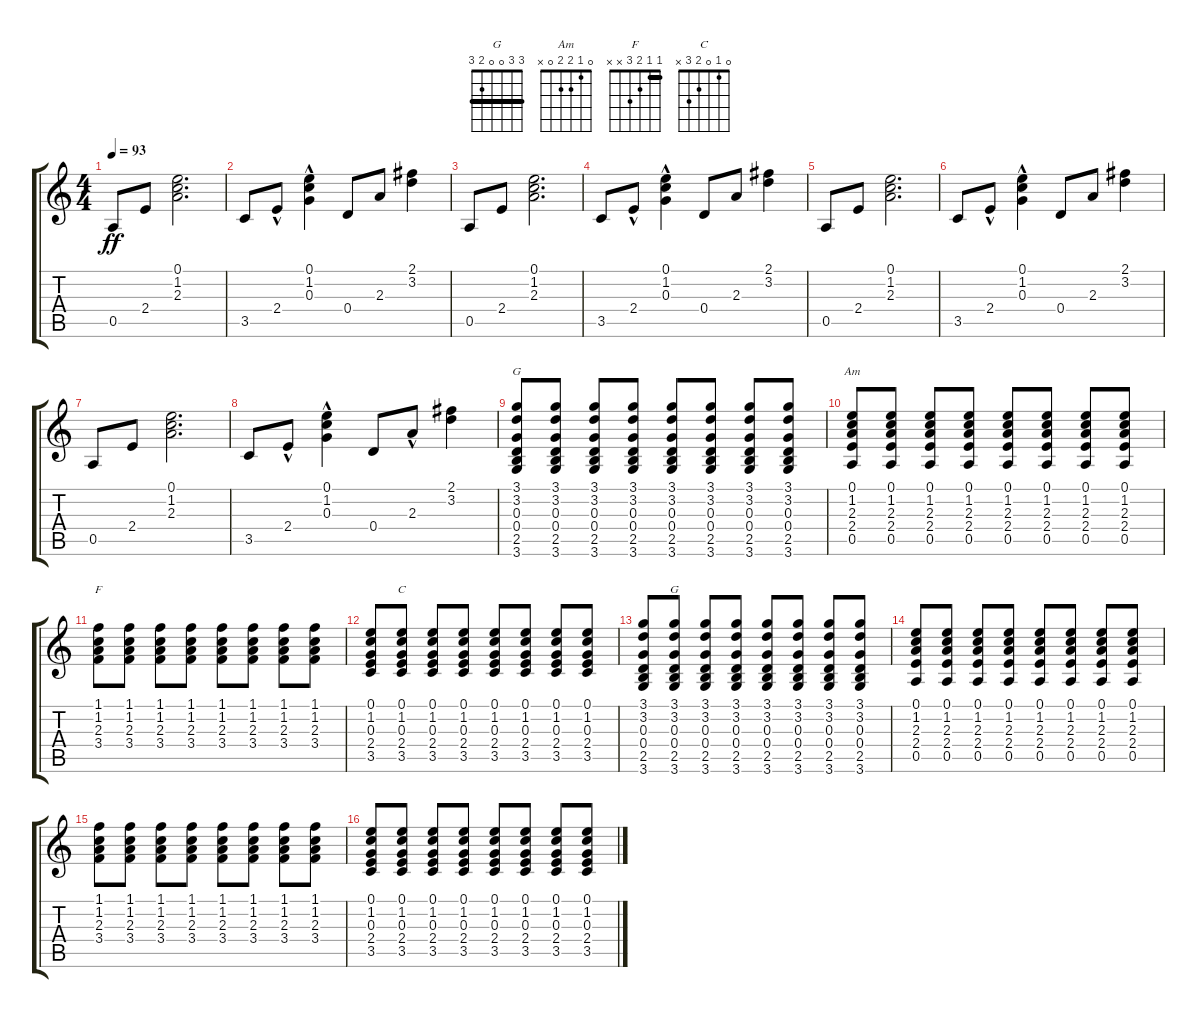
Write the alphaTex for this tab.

\track "" {instrument acousticguitarsteel}
\staff {score tabs}
\tuning (E4 B3 G3 D3 A2 E2) {hide}
\chord ("G" 3 3 0 0 2 3)
\chord ("Am" 0 1 2 2 0 x)
\chord ("F" 1 1 2 3 x x) {barre 1}
\chord ("C" 0 1 0 2 3 x)
\chord ("G" 3 3 0 0 2 3) {barre 3}
\ts (4 4)
\tempo 93
\clef g2
\ks c
0.5.8{dy ff} 2.4.8 (0.1 1.2 2.3).2{d} |
3.5.8 2.4{hac}.8 (0.1 1.2 0.3{hac}).4 0.4.8 2.3.8 (2.1 3.2).4 |
0.5.8 2.4.8 (0.1 1.2 2.3).2{d} |
3.5.8 2.4{hac}.8 (0.1 1.2 0.3{hac}).4 0.4.8 2.3.8 (2.1 3.2).4 |
0.5.8 2.4.8 (0.1 1.2 2.3).2{d} |
3.5.8 2.4{hac}.8 (0.1 1.2 0.3{hac}).4 0.4.8 2.3.8 (2.1 3.2).4 |
0.5.8 2.4.8 (0.1 1.2 2.3).2{d} |
3.5.8 2.4{hac}.8 (0.1 1.2 0.3{hac}).4 0.4.8 2.3{hac}.8 (2.1 3.2).4 |
(3.1 3.2 0.3 0.4 2.5 3.6).8{ch "G"} (3.1 3.2 0.3 0.4 2.5 3.6).8 (3.1 3.2 0.3 0.4 2.5 3.6).8 (3.1 3.2 0.3 0.4 2.5 3.6).8 (3.1 3.2 0.3 0.4 2.5 3.6).8 (3.1 3.2 0.3 0.4 2.5 3.6).8 (3.1 3.2 0.3 0.4 2.5 3.6).8 (3.1 3.2 0.3 0.4 2.5 3.6).8 |
(0.1 1.2 2.3 2.4 0.5).8{ch "Am"} (0.1 1.2 2.3 2.4 0.5).8 (0.1 1.2 2.3 2.4 0.5).8 (0.1 1.2 2.3 2.4 0.5).8 (0.1 1.2 2.3 2.4 0.5).8 (0.1 1.2 2.3 2.4 0.5).8 (0.1 1.2 2.3 2.4 0.5).8 (0.1 1.2 2.3 2.4 0.5).8 |
(1.1 1.2 2.3 3.4).8{ch "F"} (1.1 1.2 2.3 3.4).8 (1.1 1.2 2.3 3.4).8 (1.1 1.2 2.3 3.4).8 (1.1 1.2 2.3 3.4).8 (1.1 1.2 2.3 3.4).8 (1.1 1.2 2.3 3.4).8 (1.1 1.2 2.3 3.4).8 |
(0.1 1.2 0.3 2.4 3.5).8 (0.1 1.2 0.3 2.4 3.5).8{ch "C"} (0.1 1.2 0.3 2.4 3.5).8 (0.1 1.2 0.3 2.4 3.5).8 (0.1 1.2 0.3 2.4 3.5).8 (0.1 1.2 0.3 2.4 3.5).8 (0.1 1.2 0.3 2.4 3.5).8 (0.1 1.2 0.3 2.4 3.5).8 |
(3.1 3.2 0.3 0.4 2.5 3.6).8 (3.1 3.2 0.3 0.4 2.5 3.6).8{ch "G"} (3.1 3.2 0.3 0.4 2.5 3.6).8 (3.1 3.2 0.3 0.4 2.5 3.6).8 (3.1 3.2 0.3 0.4 2.5 3.6).8 (3.1 3.2 0.3 0.4 2.5 3.6).8 (3.1 3.2 0.3 0.4 2.5 3.6).8 (3.1 3.2 0.3 0.4 2.5 3.6).8 |
(0.1 1.2 2.3 2.4 0.5).8 (0.1 1.2 2.3 2.4 0.5).8 (0.1 1.2 2.3 2.4 0.5).8 (0.1 1.2 2.3 2.4 0.5).8 (0.1 1.2 2.3 2.4 0.5).8 (0.1 1.2 2.3 2.4 0.5).8 (0.1 1.2 2.3 2.4 0.5).8 (0.1 1.2 2.3 2.4 0.5).8 |
(1.1 1.2 2.3 3.4).8 (1.1 1.2 2.3 3.4).8 (1.1 1.2 2.3 3.4).8 (1.1 1.2 2.3 3.4).8 (1.1 1.2 2.3 3.4).8 (1.1 1.2 2.3 3.4).8 (1.1 1.2 2.3 3.4).8 (1.1 1.2 2.3 3.4).8 |
(0.1 1.2 0.3 2.4 3.5).8 (0.1 1.2 0.3 2.4 3.5).8 (0.1 1.2 0.3 2.4 3.5).8 (0.1 1.2 0.3 2.4 3.5).8 (0.1 1.2 0.3 2.4 3.5).8 (0.1 1.2 0.3 2.4 3.5).8 (0.1 1.2 0.3 2.4 3.5).8 (0.1 1.2 0.3 2.4 3.5).8
